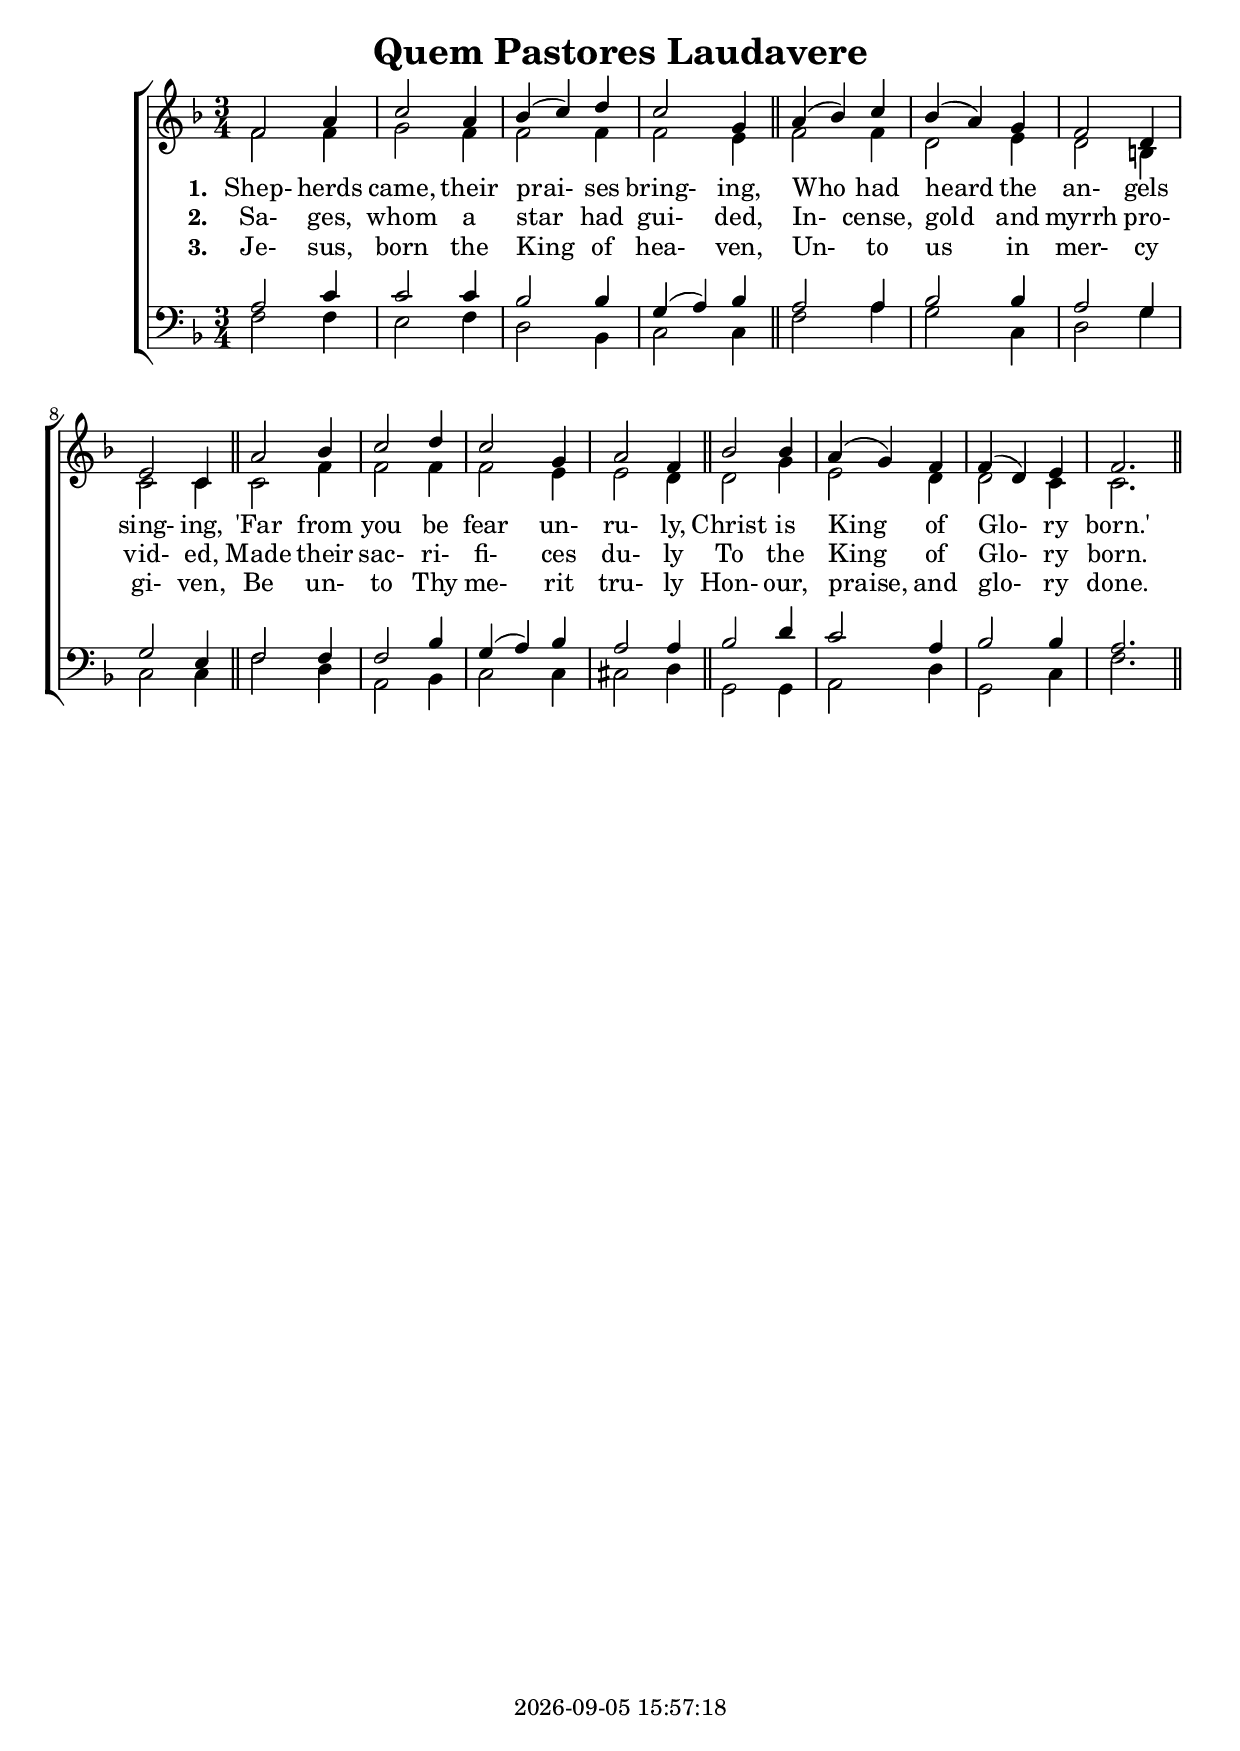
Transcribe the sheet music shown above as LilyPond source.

\version "2.13.53"

today = #(strftime "%Y-%m-%d %H:%M:%S" (localtime (current-time)))

\header {
  title = "Quem Pastores Laudavere"
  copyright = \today
}

global = {
  \key f \major
  \time 3/4
}

sopMusic = \relative c' {
  f2 a4 c2 a4 bes4(c) d c2 g4 \bar "||"
  a4(bes) c bes(a) g f2 d4 e2 c4 \bar "||"
  a'2 bes4 c2 d4 c2 g4 a2 f4 \bar "||"
  bes2 bes4 a(g) f f(d) e f2. \bar "||"
}

altoMusic = \relative c' {
  f2 f4 g2 f4 f2 f4 f2 e4
  f2 f4 d2 e4 d2 b4 c2 c4
  c2 f4 f2 f4 f2 e4 e2 d4
  d2 g4 e2 d4 d2 c4 c2.
}

tenorMusic = \relative c' {
  a2 c4 c2 c4 bes2 bes4 g(a) bes
  a2 a4 bes2 bes4 a2 g4 g2 e4
  f2 f4 f2 bes4 g(a) bes a2 a4
  bes2 d4 c2 a4 bes2 bes4 a2.
}

bassMusic = \relative c {
  f2 f4 e2 f4 d2 bes4 c2 c4
  f2 a4 g2 c,4 d2 g4 c,2 c4
  f2 d4 a2 bes4 c2 c4 cis2 d4
  g,2 g4 a2 d4 g,2 c4 f2.
}

firstverse =\lyricmode {
  \set stanza = "1. "
  Shep- herds came, their prai- ses bring- ing,
  Who had heard the an- gels sing- ing,
  'Far from you be fear un- ru- ly,
  Christ is King of Glo- ry born.'
}

secondverse = \lyricmode {
  \set stanza = "2. "
  Sa- ges, whom a star had gui- ded,
  In- cense, gold and myrrh pro- vid- ed,
  Made their sac- ri- fi- ces du- ly
  To the King of Glo- ry born.
}

thirdverse = \lyricmode {
  \set stanza = "3. "
  Je- sus, born the King of hea- ven,
  Un- to us in mer- cy gi- ven,
  Be un- to Thy me- rit tru- ly
  Hon- our, praise, and glo- ry done.
}

\book
{
  \score { % this version for the printed page
    <<
      \context ChoirStaff <<
	\context Staff = women <<
	  #(set-accidental-style 'modern)
	  \context Voice =
	  sopranos { \set midiInstrument = #"clarinet"
		     \voiceOne << \global \sopMusic >> }
	  \context Voice =
	  altos { \set midiInstrument = #"clarinet"
		  \voiceTwo << \global \altoMusic >> }
	>>
	\context Lyrics = firstverse { s1 }
	\context Lyrics = secondverse { s1 }
	\context Lyrics = thirdverse { s1 }
	\context Staff = men {
	  <<
	    \clef bass
	    \context Voice =
	    tenors { \set midiInstrument = #"clarinet"
		     \voiceOne <<\global \tenorMusic >> }
	    \context Voice =
	    basses { \set midiInstrument = #"clarinet"
		     \voiceTwo <<\global \bassMusic >> }
	  >>
	}
	\context Lyrics = firstverse \lyricsto sopranos {\firstverse}
	\context Lyrics = secondverse \lyricsto sopranos {\secondverse}
	\context Lyrics = thirdverse \lyricsto sopranos {\thirdverse}
      >>
    >>
    
    \layout {
      \context {
				% a little smaller so lyrics
				% can be closer to the staff
	\Staff \override VerticalAxisGroup #'minimum-Y-extent = #'(-3 . 3)
      }
      \context {\RemoveEmptyStaffContext
		\override VerticalAxisGroup #'remove-first = ##t }
    }
  }
  \score { % manually unfold everything for the midi file
    <<
      \context ChoirStaff <<
	\context Staff = women <<
	  \context Voice =
	  sopranos { \set midiInstrument = #"clarinet"
		     \voiceOne {\global \sopMusic \sopMusic \sopMusic} }
	  \context Voice =
	  altos { \set midiInstrument = #"clarinet"
		  \voiceTwo {\global \altoMusic \altoMusic \altoMusic} }
	>>
	\context Staff = men {
	  <<
	    \clef bass
	    \context Voice =
	    tenors { \set midiInstrument = #"clarinet"
		     \voiceOne {\global \tenorMusic \tenorMusic \tenorMusic } }
	    \context Voice =
	    basses { \set midiInstrument = #"clarinet"
		     \voiceTwo {\global \bassMusic \bassMusic \bassMusic } }
	  >>
	}
	\context Lyrics = firstverse \lyricsto sopranos {\firstverse \secondverse \thirdverse}
      >>
    >>
    
    \midi {
      \context {
	\Staff
	\remove "Staff_performer"
      }
      \context {
	\Voice
	\consists "Staff_performer"
      }
      \context {
	\Score
	tempoWholesPerMinute = #(ly:make-moment 144 4)
      }
    }
  }
}
  
